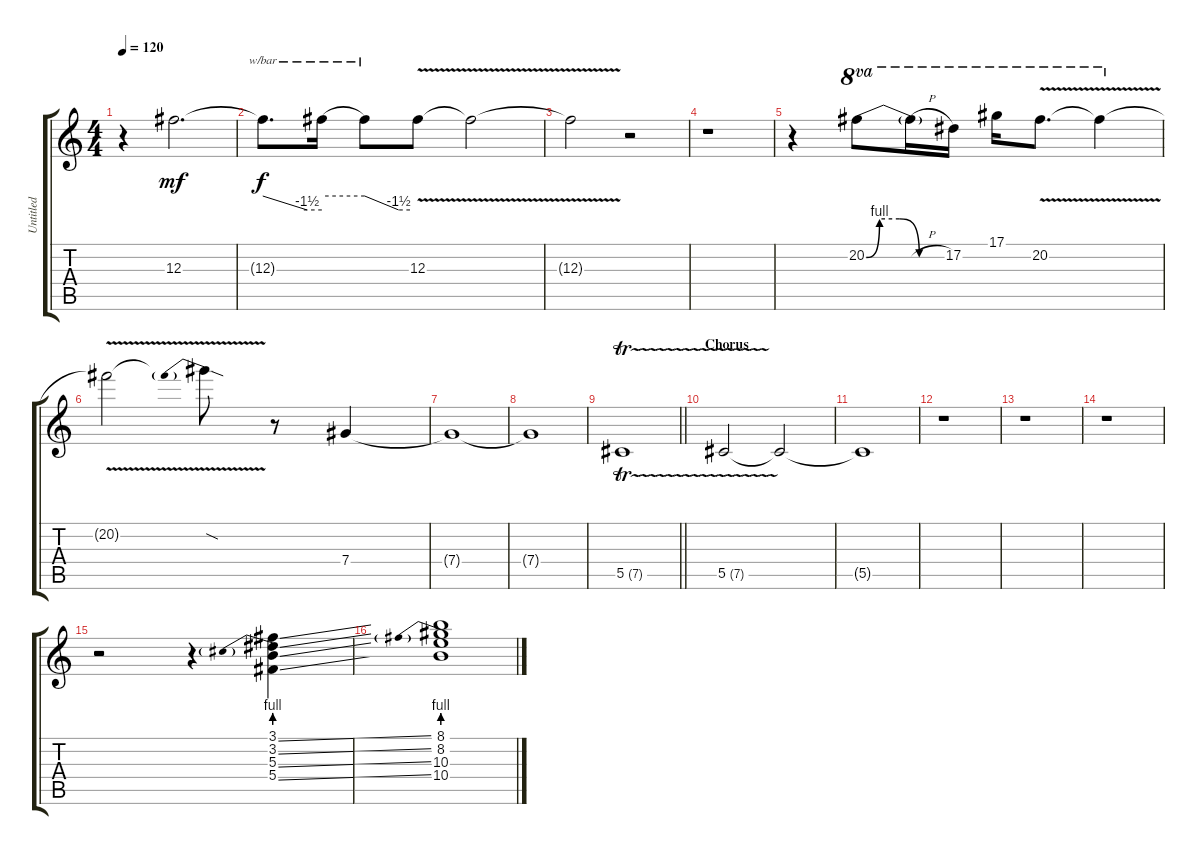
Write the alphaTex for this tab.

\track ("Untitled" "Untitled") {instrument overdrivenguitar}
\staff {score tabs}
\tuning (Eb4 Bb3 Gb3 Db3 Ab2 Eb2) {hide}
\ts (4 4)
\tempo 120
\clef g2
\ks c
r.4{dy mf} 12.3.2{d} |
12.3{t}.8{d tbe (custom default 0 0 45 -6 60 -6) dy f} 12.3{t}.16{tbe (hold default 0 0 60 0)} 12.3{t}.8{tbe (custom default 0 0 45 -6 60 -6)} 12.3{v}.8 12.3{v t}.2 |
12.3{v t}.2 r.2 |
r.1 |
r.4 20.2{be (custom 0 0 10 4 25 4 40 0 60 0)}.8{ot 8va} 20.2{h t}.16{ot 8va} 17.2.16{ot 8va} 17.1.16{ot 8va} 20.2{v}.8{d ot 8va} 20.2{v t}.4{ot 8va} |
20.2{v t}.2 20.2{be (prebend 0 4 60 4) sod t}.8 r.8 7.4.4 |
7.4{t}.1 |
7.4{t}.1 |
\barLineRight lightlight
5.5{tr (7 32)}.1 |
\section ("" "Chorus")
5.5{tr (7 32)}.2 5.5{t}.2 |
5.5{t}.1 |
r.1 |
r.1 |
r.1 |
r.2 r.4 (3.1{ss} 3.2{be (prebend 0 4 60 4) ss} 5.3{ss} 5.4{ss}).4 |
(8.1 8.2{be (prebend 0 4 60 4)} 10.3 10.4).1
